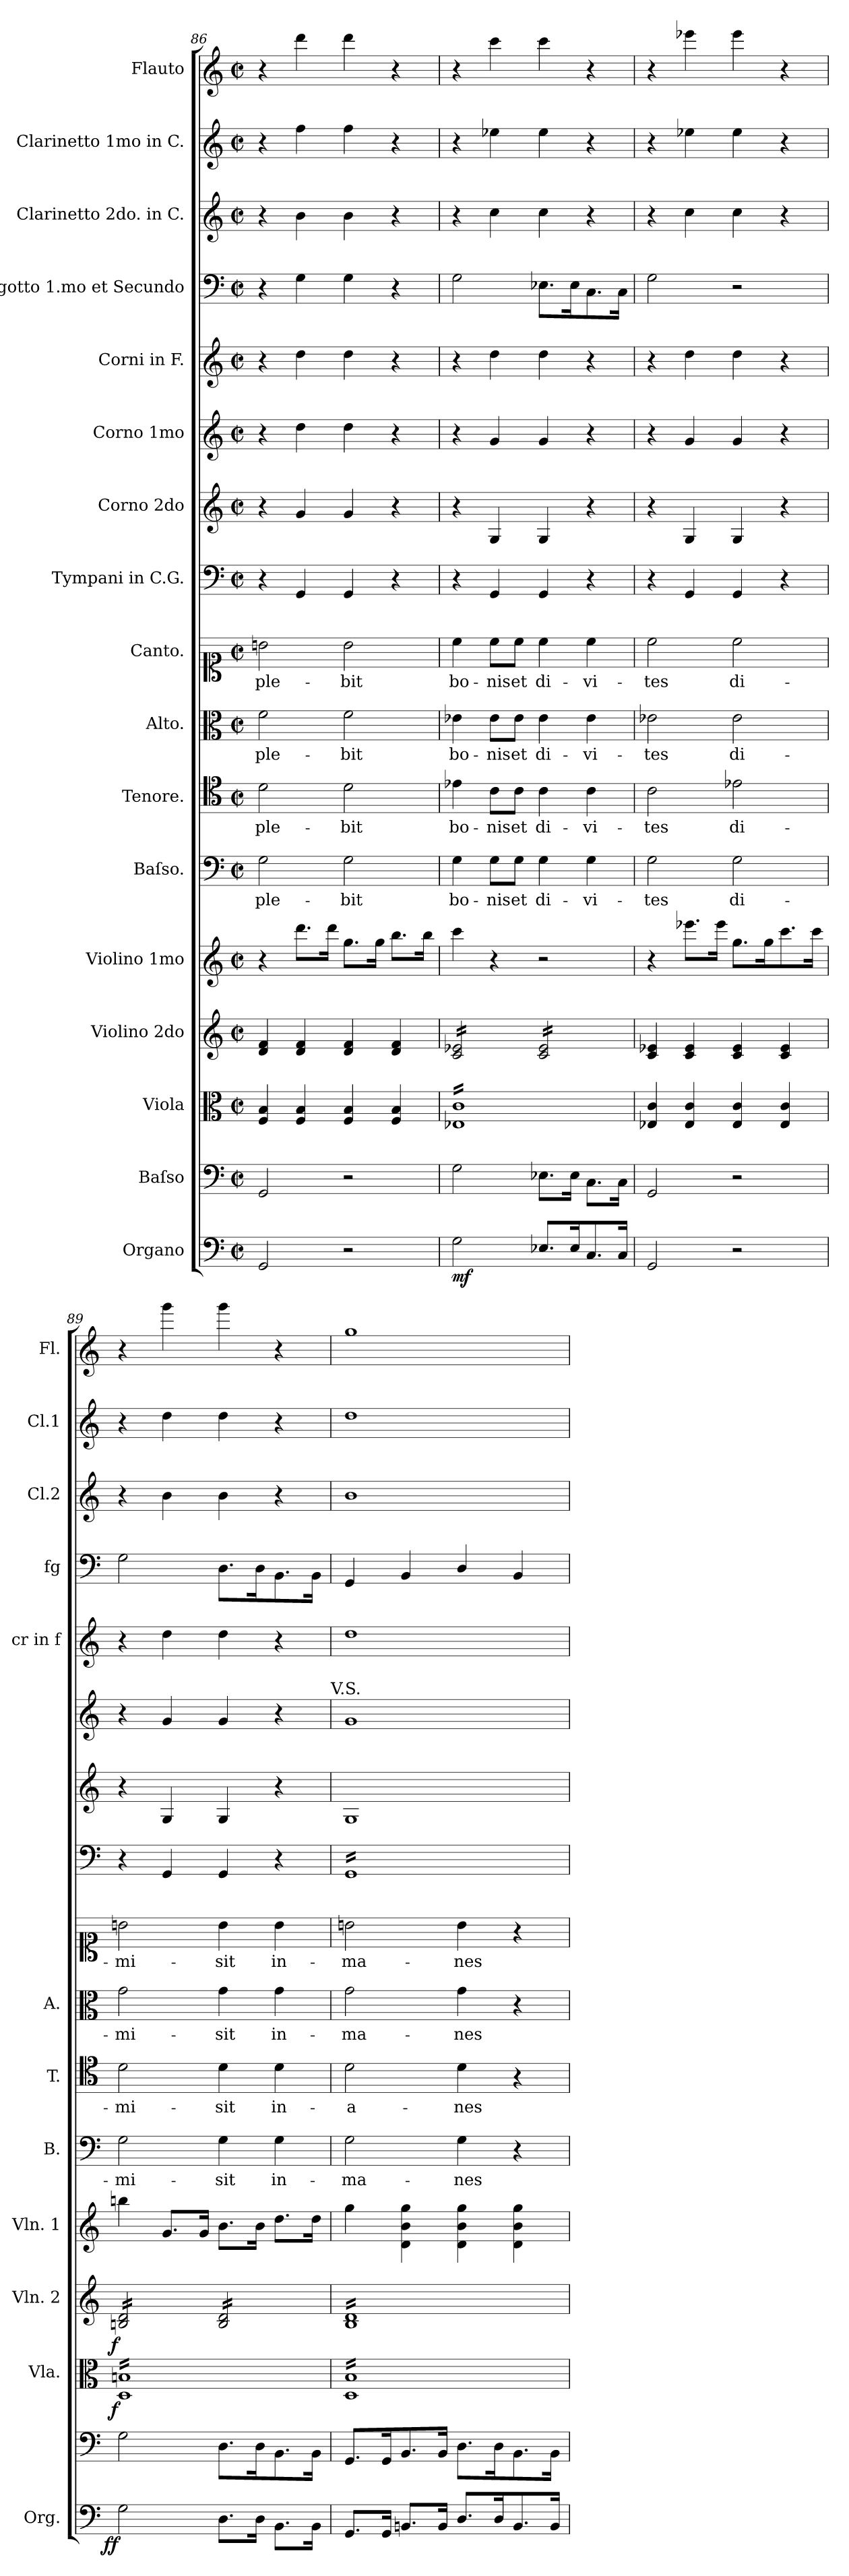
**kern	**dynam	**kern	**kern	**dynam	**kern	**dynam	**kern	**kern	**text	**kern	**text	**kern	**text	**kern	**text	**kern	**kern	**kern	**kern	**kern	**kern	**kern	**kern
*part17	*part17	*part16	*part15	*part15	*part14	*part14	*part13	*part12	*part12	*part11	*part11	*part10	*part10	*part9	*part9	*part8	*part7	*part6	*part5	*part4	*part3	*part2	*part1
*staff17	*staff17	*staff16	*staff15	*staff15	*staff14	*staff14	*staff13	*staff12	*staff12	*staff11	*staff11	*staff10	*staff10	*staff9	*staff9	*staff8	*staff7	*staff6	*staff5	*staff4	*staff3	*staff2	*staff1
*I"Organo	*	*I"Baſso	*I"Viola	*	*I"Violino 2do	*	*I"Violino 1mo	*I"Baſso.	*	*I"Tenore.	*	*I"Alto.	*	*I"Canto.	*	*I"Tympani in C.G.	*I"Corno 2do	*I"Corno 1mo	*I"Corni in F.	*I"Fagotto 1.mo et Secundo	*I"Clarinetto 2do. in C.	*I"Clarinetto 1mo in C.	*I"Flauto
*I'Org.	*	*	*I'Vla.	*	*I'Vln. 2	*	*I'Vln. 1	*I'B.	*	*I'T.	*	*I'A.	*	*	*	*	*	*	*I'cr in f	*I'fg	*I'Cl.2	*I'Cl.1	*I'Fl.
*clefF4	*	*clefF4	*clefC3	*	*clefG2	*	*clefG2	*clefF4	*	*clefC4	*	*clefC3	*	*clefC1	*	*clefF4	*clefG2	*clefG2	*clefG2	*clefF4	*clefG2	*clefG2	*clefG2
*	*	*	*	*	*	*	*	*	*	*	*	*	*	*	*	*	*	*	*ITrd4c7	*	*	*	*
*k[]	*	*k[]	*k[]	*	*k[]	*	*k[]	*k[]	*	*k[]	*	*k[]	*	*k[]	*	*k[]	*k[]	*k[]	*k[b-]	*k[]	*k[]	*k[]	*k[]
*M2/2	*	*M2/2	*M2/2	*	*M2/2	*	*M2/2	*M2/2	*	*M2/2	*	*M2/2	*	*M2/2	*	*M2/2	*M2/2	*M2/2	*M2/2	*M2/2	*M2/2	*M2/2	*M2/2
*met(c|)	*	*met(c|)	*met(c|)	*	*met(c|)	*	*met(c|)	*met(c|)	*	*met(c|)	*	*met(c|)	*	*met(c|)	*	*met(c|)	*met(c|)	*met(c|)	*met(c|)	*met(c|)	*met(c|)	*met(c|)	*met(c|)
=86	=86	=86	=86	=86	=86	=86	=86	=86	=86	=86	=86	=86	=86	=86	=86	=86	=86	=86	=86	=86	=86	=86	=86
2GG/	.	2GG/	4F/ 4B/	.	4d/ 4f/	.	4r	2G\	ple-	2d\	ple-	2f\	ple-	2bn\	ple-	4r	4r	4r	4r	4r	4r	4r	4r
.	.	.	4F/ 4B/	.	4d/ 4f/	.	8.ddd\L	.	.	.	.	.	.	.	.	4GG/	4g/	4dd\	4g\	4G\	4b\	4ff\	4ddd\
.	.	.	.	.	.	.	16ddd\Jk	.	.	.	.	.	.	.	.	.	.	.	.	.	.	.	.
2r	.	2r	4F/ 4B/	.	4d/ 4f/	.	8.gg\L	2G\	-bit	2d\	-bit	2f\	-bit	2b\	-bit	4GG/	4g/	4dd\	4g\	4G\	4b\	4ff\	4ddd\
.	.	.	.	.	.	.	16gg\Jk	.	.	.	.	.	.	.	.	.	.	.	.	.	.	.	.
.	.	.	4F/ 4B/	.	4d/ 4f/	.	8.bb\L	.	.	.	.	.	.	.	.	4r	4r	4r	4r	4r	4r	4r	4r
.	.	.	.	.	.	.	16bb\Jk	.	.	.	.	.	.	.	.	.	.	.	.	.	.	.	.
=87	=87	=87	=87	=87	=87	=87	=87	=87	=87	=87	=87	=87	=87	=87	=87	=87	=87	=87	=87	=87	=87	=87	=87
!	!LO:DY:b	!	!	!	!	!	!	!	!	!	!	!	!	!	!	!	!	!	!	!	!	!	!
*	*	*	*tremolo	*	*	*	*	*	*	*	*	*	*	*	*	*	*	*	*	*	*	*	*
*	*	*	*	*	*tremolo	*	*	*	*	*	*	*	*	*	*	*	*	*	*	*	*	*	*
2G\	mf	2G\	16E-X/ 16c/LL	.	16c/ 16e-X/LL	.	4ccc\	4G\	bo-	4e-X\	bo-	4e-X\	bo-	4cc\	bo-	4r	4r	4r	4r	2G\	4r	4r	4r
.	.	.	16E-X/ 16c/	.	16c/ 16e-X/	.	.	.	.	.	.	.	.	.	.	.	.	.	.	.	.	.	.
.	.	.	16E-X/ 16c/	.	16c/ 16e-X/	.	.	.	.	.	.	.	.	.	.	.	.	.	.	.	.	.	.
.	.	.	16E-X/ 16c/	.	16c/ 16e-X/	.	.	.	.	.	.	.	.	.	.	.	.	.	.	.	.	.	.
.	.	.	16E-X/ 16c/	.	16c/ 16e-X/	.	4r	8G\L	-nis	8c\L	-nis	8e-\L	-nis	8cc\L	-nis	4GG/	4G/	4g/	4g\	.	4cc\	4ee-X\	4ccc\
.	.	.	16E-X/ 16c/	.	16c/ 16e-X/	.	.	.	.	.	.	.	.	.	.	.	.	.	.	.	.	.	.
.	.	.	16E-X/ 16c/	.	16c/ 16e-X/	.	.	8G\J	et	8c\J	et	8e-\J	et	8cc\J	et	.	.	.	.	.	.	.	.
.	.	.	16E-X/ 16c/	.	16c/ 16e-X/JJ	.	.	.	.	.	.	.	.	.	.	.	.	.	.	.	.	.	.
8.E-X/L	.	8.E-X\L	16E-X/ 16c/	.	16c/ 16e-/LL	.	2r	4G\	di-	4c\	di-	4e-\	di-	4cc\	di-	4GG/	4G/	4g/	4g\	8.E-X\L	4cc\	4ee-\	4ccc\
.	.	.	16E-X/ 16c/	.	16c/ 16e-/	.	.	.	.	.	.	.	.	.	.	.	.	.	.	.	.	.	.
.	.	.	16E-X/ 16c/	.	16c/ 16e-/	.	.	.	.	.	.	.	.	.	.	.	.	.	.	.	.	.	.
16E-/K	.	16E-\Jk	16E-X/ 16c/	.	16c/ 16e-/	.	.	.	.	.	.	.	.	.	.	.	.	.	.	16E-\K	.	.	.
8.C/	.	8.C\L	16E-X/ 16c/	.	16c/ 16e-/	.	.	4G\	-vi-	4c\	-vi-	4e-\	-vi-	4cc\	-vi-	4r	4r	4r	4r	8.C\	4r	4r	4r
.	.	.	16E-X/ 16c/	.	16c/ 16e-/	.	.	.	.	.	.	.	.	.	.	.	.	.	.	.	.	.	.
.	.	.	16E-X/ 16c/	.	16c/ 16e-/	.	.	.	.	.	.	.	.	.	.	.	.	.	.	.	.	.	.
16C/Jk	.	16C\Jk	16E-X/ 16c/JJ	.	16c/ 16e-/JJ	.	.	.	.	.	.	.	.	.	.	.	.	.	.	16C\Jk	.	.	.
*	*	*	*	*	*Xtremolo	*	*	*	*	*	*	*	*	*	*	*	*	*	*	*	*	*	*
*	*	*	*Xtremolo	*	*	*	*	*	*	*	*	*	*	*	*	*	*	*	*	*	*	*	*
=88	=88	=88	=88	=88	=88	=88	=88	=88	=88	=88	=88	=88	=88	=88	=88	=88	=88	=88	=88	=88	=88	=88	=88
2GG/	.	2GG/	4E-X/ 4c/	.	4c/ 4e-X/	.	4r	2G\	-tes	2c\	-tes	2e-X\	-tes	2cc\	-tes	4r	4r	4r	4r	2G\	4r	4r	4r
.	.	.	4E-/ 4c/	.	4c/ 4e-/	.	8.eee-X\L	.	.	.	.	.	.	.	.	4GG/	4G/	4g/	4g\	.	4cc\	4ee-X\	4eee-X\
.	.	.	.	.	.	.	16eee-\Jk	.	.	.	.	.	.	.	.	.	.	.	.	.	.	.	.
2r	.	2r	4E-/ 4c/	.	4c/ 4e-/	.	8.gg\L	2G\	di-	2e-X\	di-	2e-\	di-	2cc\	di-	4GG/	4G/	4g/	4g\	2r	4cc\	4ee-\	4eee-\
.	.	.	.	.	.	.	16gg\K	.	.	.	.	.	.	.	.	.	.	.	.	.	.	.	.
.	.	.	4E-/ 4c/	.	4c/ 4e-/	.	8.ccc\	.	.	.	.	.	.	.	.	4r	4r	4r	4r	.	4r	4r	4r
.	.	.	.	.	.	.	16ccc\Jk	.	.	.	.	.	.	.	.	.	.	.	.	.	.	.	.
=89	=89	=89	=89	=89	=89	=89	=89	=89	=89	=89	=89	=89	=89	=89	=89	=89	=89	=89	=89	=89	=89	=89	=89
!	!LO:DY:b:rj	!	!	!LO:DY:rj	!	!LO:DY:rj	!	!	!	!	!	!	!	!	!	!	!	!	!	!	!	!	!
*	*	*	*tremolo	*	*	*	*	*	*	*	*	*	*	*	*	*	*	*	*	*	*	*	*
*	*	*	*	*	*tremolo	*	*	*	*	*	*	*	*	*	*	*	*	*	*	*	*	*	*
2G\	ff	2G\	16D/ 16Bn/LL	f	16Bn/ 16d/LL	f	4bbn\	2G\	-mi-	2d\	-mi-	2g\	-mi-	2bn\	-mi-	4r	4r	4r	4r	2G\	4r	4r	4r
.	.	.	16D/ 16Bn/	.	16Bn/ 16d/	.	.	.	.	.	.	.	.	.	.	.	.	.	.	.	.	.	.
.	.	.	16D/ 16Bn/	.	16Bn/ 16d/	.	.	.	.	.	.	.	.	.	.	.	.	.	.	.	.	.	.
.	.	.	16D/ 16Bn/	.	16Bn/ 16d/	.	.	.	.	.	.	.	.	.	.	.	.	.	.	.	.	.	.
.	.	.	16D/ 16Bn/	.	16Bn/ 16d/	.	8.g/L	.	.	.	.	.	.	.	.	4GG/	4G/	4g/	4g\	.	4b\	4dd\	4ggg\
.	.	.	16D/ 16Bn/	.	16Bn/ 16d/	.	.	.	.	.	.	.	.	.	.	.	.	.	.	.	.	.	.
.	.	.	16D/ 16Bn/	.	16Bn/ 16d/	.	.	.	.	.	.	.	.	.	.	.	.	.	.	.	.	.	.
.	.	.	16D/ 16Bn/	.	16Bn/ 16d/JJ	.	16g/Jk	.	.	.	.	.	.	.	.	.	.	.	.	.	.	.	.
8.D\L	.	8.D\L	16D/ 16Bn/	.	16B/ 16d/LL	.	8.b\L	4G\	-sit	4d\	-sit	4g\	-sit	4b\	-sit	4GG/	4G/	4g/	4g\	8.D\L	4b\	4dd\	4ggg\
.	.	.	16D/ 16Bn/	.	16B/ 16d/	.	.	.	.	.	.	.	.	.	.	.	.	.	.	.	.	.	.
.	.	.	16D/ 16Bn/	.	16B/ 16d/	.	.	.	.	.	.	.	.	.	.	.	.	.	.	.	.	.	.
16D\Jk	.	16D\K	16D/ 16Bn/	.	16B/ 16d/	.	16b\Jk	.	.	.	.	.	.	.	.	.	.	.	.	16D\K	.	.	.
8.BB\L	.	8.BB\	16D/ 16Bn/	.	16B/ 16d/	.	8.dd\L	4G\	in-	4d\	in-	4g\	in-	4b\	in-	4r	4r	4r	4r	8.BB\	4r	4r	4r
.	.	.	16D/ 16Bn/	.	16B/ 16d/	.	.	.	.	.	.	.	.	.	.	.	.	.	.	.	.	.	.
.	.	.	16D/ 16Bn/	.	16B/ 16d/	.	.	.	.	.	.	.	.	.	.	.	.	.	.	.	.	.	.
16BB\Jk	.	16BB\Jk	16D/ 16Bn/JJ	.	16B/ 16d/JJ	.	16dd\Jk	.	.	.	.	.	.	.	.	.	.	.	.	16BB\Jk	.	.	.
!	!	!	!	!	!	!	!	!	!	!	!	!	!	!	!	!	!	!LO:TX:a:t=V.S.	!	!	!	!	!
=90	=90	=90	=90	=90	=90	=90	=90	=90	=90	=90	=90	=90	=90	=90	=90	=90	=90	=90	=90	=90	=90	=90	=90
*	*	*	*	*	*	*	*	*	*	*	*	*	*	*	*	*tremolo	*	*	*	*	*	*	*
8.GG/L	.	8.GG/L	16D/ 16B/LL	.	16B/ 16d/LL	.	4gg\	2G\	-ma-	2d\	-a-	2g\	-ma-	2bn\	-ma-	16GG/LL	1G/	1g/	1g/	4GG/	1b\	1dd\	1gg\
.	.	.	16D/ 16B/	.	16B/ 16d/	.	.	.	.	.	.	.	.	.	.	16GG/	.	.	.	.	.	.	.
.	.	.	16D/ 16B/	.	16B/ 16d/	.	.	.	.	.	.	.	.	.	.	16GG/	.	.	.	.	.	.	.
16GG/Jk	.	16GG/K	16D/ 16B/	.	16B/ 16d/	.	.	.	.	.	.	.	.	.	.	16GG/	.	.	.	.	.	.	.
8.BBn/L	.	8.BB/	16D/ 16B/	.	16B/ 16d/	.	4d\ 4b\ 4gg\	.	.	.	.	.	.	.	.	16GG/	.	.	.	4BB/	.	.	.
.	.	.	16D/ 16B/	.	16B/ 16d/	.	.	.	.	.	.	.	.	.	.	16GG/	.	.	.	.	.	.	.
.	.	.	16D/ 16B/	.	16B/ 16d/	.	.	.	.	.	.	.	.	.	.	16GG/	.	.	.	.	.	.	.
16BB/Jk	.	16BB/Jk	16D/ 16B/	.	16B/ 16d/	.	.	.	.	.	.	.	.	.	.	16GG/	.	.	.	.	.	.	.
8.D/L	.	8.D\L	16D/ 16B/	.	16B/ 16d/	.	4d\ 4b\ 4gg\	4G\	-nes	4d\	-nes	4g\	-nes	4b\	-nes	16GG/	.	.	.	4D/	.	.	.
.	.	.	16D/ 16B/	.	16B/ 16d/	.	.	.	.	.	.	.	.	.	.	16GG/	.	.	.	.	.	.	.
.	.	.	16D/ 16B/	.	16B/ 16d/	.	.	.	.	.	.	.	.	.	.	16GG/	.	.	.	.	.	.	.
16D/K	.	16D\K	16D/ 16B/	.	16B/ 16d/	.	.	.	.	.	.	.	.	.	.	16GG/	.	.	.	.	.	.	.
8.BB/	.	8.BB\	16D/ 16B/	.	16B/ 16d/	.	4d\ 4b\ 4gg\	4r	.	4r	.	4r	.	4r	.	16GG/	.	.	.	4BB/	.	.	.
.	.	.	16D/ 16B/	.	16B/ 16d/	.	.	.	.	.	.	.	.	.	.	16GG/	.	.	.	.	.	.	.
.	.	.	16D/ 16B/	.	16B/ 16d/	.	.	.	.	.	.	.	.	.	.	16GG/	.	.	.	.	.	.	.
16BB/Jk	.	16BB\Jk	16D/ 16B/JJ	.	16B/ 16d/JJ	.	.	.	.	.	.	.	.	.	.	16GG/JJ	.	.	.	.	.	.	.
*	*	*	*	*	*	*	*	*	*	*	*	*	*	*	*	*Xtremolo	*	*	*	*	*	*	*
*	*	*	*	*	*Xtremolo	*	*	*	*	*	*	*	*	*	*	*	*	*	*	*	*	*	*
*	*	*	*Xtremolo	*	*	*	*	*	*	*	*	*	*	*	*	*	*	*	*	*	*	*	*
=	=	=	=	=	=	=	=	=	=	=	=	=	=	=	=	=	=	=	=	=	=	=	=
*-	*-	*-	*-	*-	*-	*-	*-	*-	*-	*-	*-	*-	*-	*-	*-	*-	*-	*-	*-	*-	*-	*-	*-
